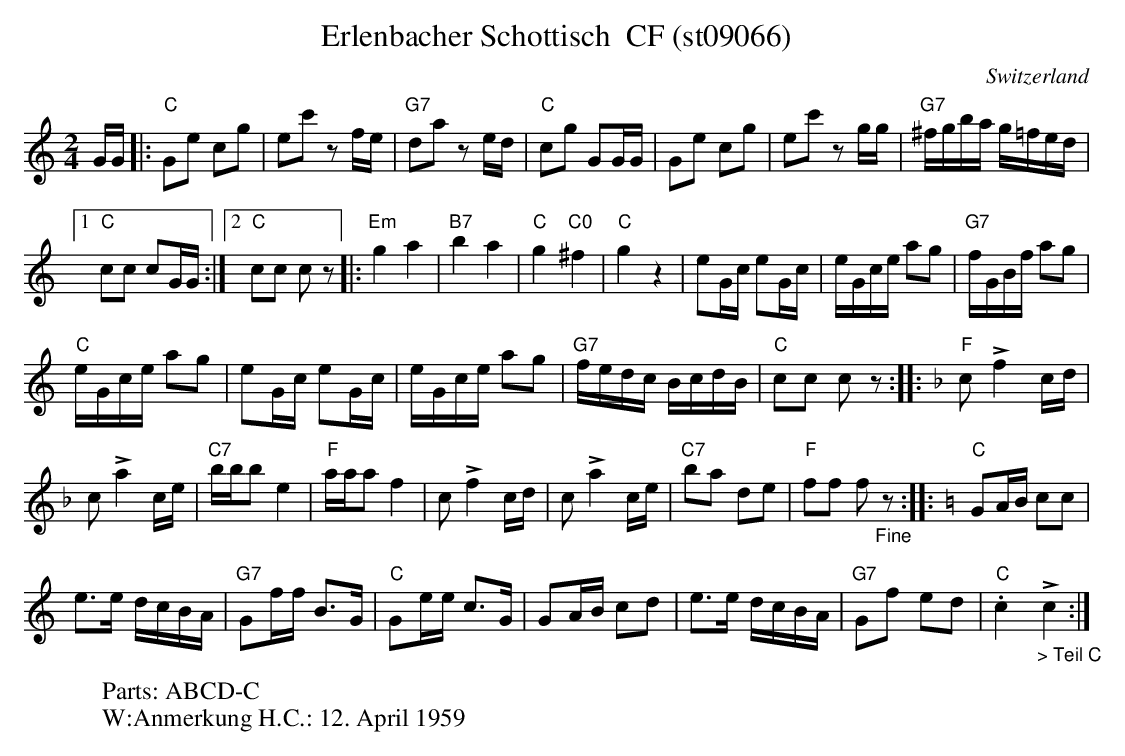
X:1
T:Erlenbacher Schottisch  CF (st09066)
M:2/4
L:1/16
O:Switzerland
K:C major
GG |: "C"G2e2 c2g2 | e2c'2 z2fe | "G7"d2a2 z2ed | "C"c2g2 G2GG | G2e2 c2g2 | e2c'2 z2gg | "G7"^fgba g=fed |1
"C"c2c2 c2GG :|2 "C"c2c2 c2z2 |: "Em"g4a4 | "B7"b4a4 | "C"g4"C0"^f4 | "C"g4z4 | e2Gc e2Gc | eGce a2g2 | "G7"fGBf a2g2 |
"C"eGce a2g2 | e2Gc e2Gc | eGce a2g2 | "G7"fedc BcdB | "C"c2c2 c2z2 :: [K:F] [L:1/8] "F"c!>!f2 c/d/ |
c!>!a2c/e/ | "C7"b/b/be2 | "F"a/a/af2 | c!>!f2c/d/ | c!>!a2c/e/ | "C7"ba de | "F"ff f"_Fine"z :: [K:C] "C"GA/B/ cc |
e>e d/c/B/A/ | "G7"Gf/f/ B>G | "C"Ge/e/ c>G | GA/B/ cd | e>e d/c/B/A/ | "G7"Gf ed | "C".c2"_> Teil C"!>!c2 :|
W: Parts: ABCD-C
W: W:Anmerkung H.C.: 12. April 1959
